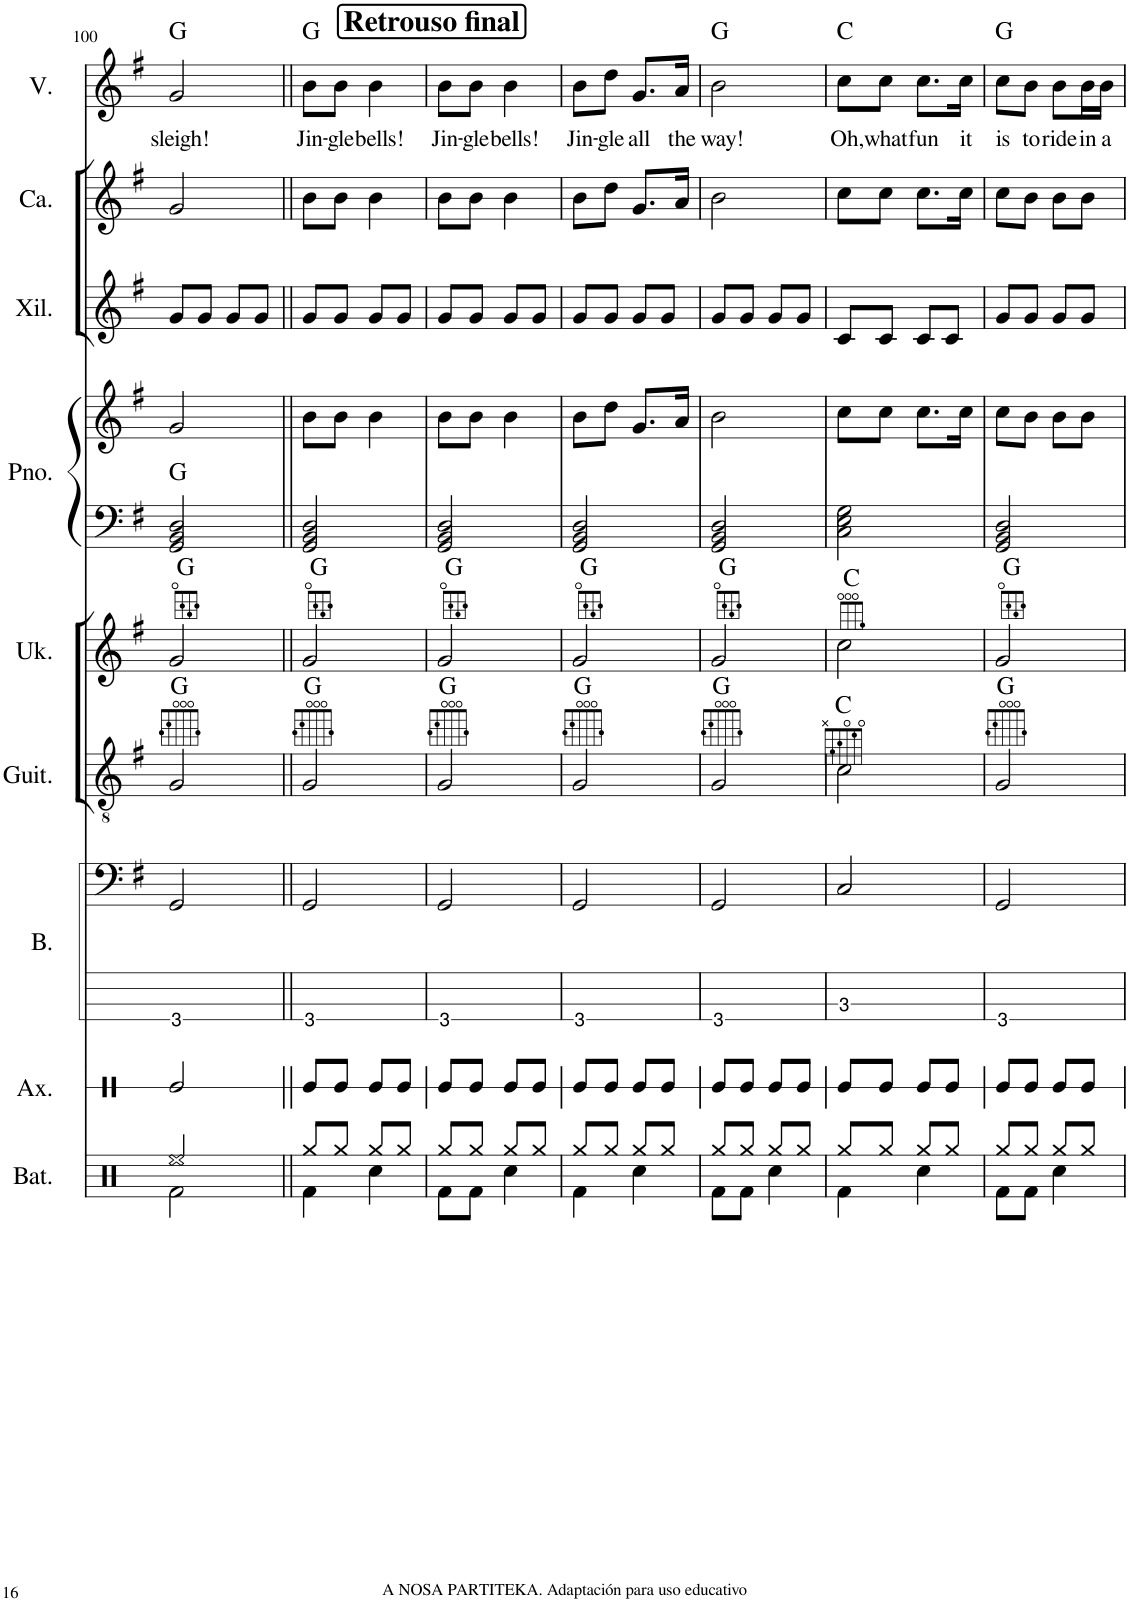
**kern	**kern	**kern	**kern	**kern	**harte	**kern	**harte	**kern	**kern	**harte	**kern	**kern	**kern	**text	**harte
*part9	*part8	*part7	*part7	*part6	*part6	*part5	*part5	*part4	*part4	*part4	*part3	*part2	*part1	*part1	*part1
*staff11	*staff10	*staff9	*staff8	*staff7	*	*staff6	*	*staff5	*staff4	*	*staff3	*staff2	*staff1	*staff1	*
*I"Batería	*I"Axóuxeres	*I"Baixo	*	*I"Guitarra	*	*I"Ukelele	*	*I"Piano	*	*	*I"Xilófono	*I"Carillón	*I"Voz	*	*
*I'Bat.	*I'Ax.	*I'B.	*	*I'Guit.	*	*I'Uk.	*	*I'Pno.	*	*	*I'Xil.	*I'Ca.	*I'V.	*	*
!!LO:PB:g=z
*clefX	*clefX	*	*clefF4	*clefGv2	*	*clefG2	*	*clefF4	*clefG2	*	*clefG2	*clefG2	*clefG2	*	*
*	*	*Trd7c12	*Trd7c12	*	*	*	*	*	*	*	*Trd-7c-12	*Trd-14c-24	*	*	*
*k[b-e-]	*k[]	*k[f#]	*k[f#]	*k[f#]	*	*k[f#]	*	*k[f#]	*k[f#]	*	*k[f#]	*k[f#]	*k[f#]	*	*
*M2/4	*M2/4	*M2/4	*M2/4	*M2/4	*	*M2/4	*	*M2/4	*M2/4	*	*M2/4	*M2/4	*M2/4	*	*
=100	=100	=100	=100	=100	=100	=100	=100	=100	=100	=100	=100	=100	=100	=100	=100
*^	*	*	*	*	*	*	*	*	*	*	*	*	*	*	*
!	!	!	!	!	!	!	!	!	!	!	!	!	!	!	!LO:LY:b	!
2Ree/	2Rf\	2Re/	2GG	2GG/	2G/	G:maj	2g/	G:maj	2GG/ 2BB/ 2D/	2g/	G:maj	8g/L	2g/	2g/	sleigh!	G:maj
.	.	.	.	.	.	.	.	.	.	.	.	8g/J	.	.	.	.
.	.	.	.	.	.	.	.	.	.	.	.	8g/L	.	.	.	.
.	.	.	.	.	.	.	.	.	.	.	.	8g/J	.	.	.	.
!!LO:REH:place=s1:a:B:cj:fs=14:t=Retrouso final
=101||	=101||	=101||	=101||	=101||	=101||	=101||	=101||	=101||	=101||	=101||	=101||	=101||	=101||	=101||	=101||	=101||
!	!	!	!	!	!	!	!	!	!	!	!	!	!	!	!LO:LY:b	!
8Rgg/L	4Rf\	8Re/L	2GG	2GG/	2G/	G:maj	2g/	G:maj	2GG/ 2BB/ 2D/	8b\L	.	8g/L	8b\L	8b\L	Jin-	G:maj
!	!	!	!	!	!	!	!	!	!	!	!	!	!	!	!LO:LY:b	!
8Rgg/J	.	8Re/J	.	.	.	.	.	.	.	8b\J	.	8g/J	8b\J	8b\J	-gle	.
!	!	!	!	!	!	!	!	!	!	!	!	!	!	!	!LO:LY:b	!
8Rgg/L	4Rcc\	8Re/L	.	.	.	.	.	.	.	4b\	.	8g/L	4b\	4b\	bells!	.
8Rgg/J	.	8Re/J	.	.	.	.	.	.	.	.	.	8g/J	.	.	.	.
=102	=102	=102	=102	=102	=102	=102	=102	=102	=102	=102	=102	=102	=102	=102	=102	=102
!	!	!	!	!	!	!	!	!	!	!	!	!	!	!	!LO:LY:b	!
8Rgg/L	8Rf\L	8Re/L	2GG	2GG/	2G/	G:maj	2g/	G:maj	2GG/ 2BB/ 2D/	8b\L	.	8g/L	8b\L	8b\L	Jin-	.
!	!	!	!	!	!	!	!	!	!	!	!	!	!	!	!LO:LY:b	!
8Rgg/J	8Rf\J	8Re/J	.	.	.	.	.	.	.	8b\J	.	8g/J	8b\J	8b\J	-gle	.
!	!	!	!	!	!	!	!	!	!	!	!	!	!	!	!LO:LY:b	!
8Rgg/L	4Rcc\	8Re/L	.	.	.	.	.	.	.	4b\	.	8g/L	4b\	4b\	bells!	.
8Rgg/J	.	8Re/J	.	.	.	.	.	.	.	.	.	8g/J	.	.	.	.
=103	=103	=103	=103	=103	=103	=103	=103	=103	=103	=103	=103	=103	=103	=103	=103	=103
!	!	!	!	!	!	!	!	!	!	!	!	!	!	!	!LO:LY:b	!
8Rgg/L	4Rf\	8Re/L	2GG	2GG/	2G/	G:maj	2g/	G:maj	2GG/ 2BB/ 2D/	8b\L	.	8g/L	8b\L	8b\L	Jin-	.
!	!	!	!	!	!	!	!	!	!	!	!	!	!	!	!LO:LY:b	!
8Rgg/J	.	8Re/J	.	.	.	.	.	.	.	8dd\J	.	8g/J	8dd\J	8dd\J	-gle	.
!	!	!	!	!	!	!	!	!	!	!	!	!	!	!	!LO:LY:b	!
8Rgg/L	4Rcc\	8Re/L	.	.	.	.	.	.	.	8.g/L	.	8g/L	8.g/L	8.g/L	all	.
8Rgg/J	.	8Re/J	.	.	.	.	.	.	.	.	.	8g/J	.	.	.	.
!	!	!	!	!	!	!	!	!	!	!	!	!	!	!	!LO:LY:b	!
.	.	.	.	.	.	.	.	.	.	16a/Jk	.	.	16a/Jk	16a/Jk	the	.
=104	=104	=104	=104	=104	=104	=104	=104	=104	=104	=104	=104	=104	=104	=104	=104	=104
!	!	!	!	!	!	!	!	!	!	!	!	!	!	!	!LO:LY:b	!
8Rgg/L	8Rf\L	8Re/L	2GG	2GG/	2G/	G:maj	2g/	G:maj	2GG/ 2BB/ 2D/	2b\	.	8g/L	2b\	2b\	way!	G:maj
8Rgg/J	8Rf\J	8Re/J	.	.	.	.	.	.	.	.	.	8g/J	.	.	.	.
8Rgg/L	4Rcc\	8Re/L	.	.	.	.	.	.	.	.	.	8g/L	.	.	.	.
8Rgg/J	.	8Re/J	.	.	.	.	.	.	.	.	.	8g/J	.	.	.	.
=105	=105	=105	=105	=105	=105	=105	=105	=105	=105	=105	=105	=105	=105	=105	=105	=105
!	!	!	!	!	!	!	!	!	!	!	!	!	!	!	!LO:LY:b	!
8Rgg/L	4Rf\	8Re/L	2C	2C/	2c\	C:maj	2cc\	C:maj	2C\ 2E\ 2G\	8cc\L	.	8c/L	8cc\L	8cc\L	Oh,	C:maj
!	!	!	!	!	!	!	!	!	!	!	!	!	!	!	!LO:LY:b	!
8Rgg/J	.	8Re/J	.	.	.	.	.	.	.	8cc\J	.	8c/J	8cc\J	8cc\J	what	.
!	!	!	!	!	!	!	!	!	!	!	!	!	!	!	!LO:LY:b	!
8Rgg/L	4Rcc\	8Re/L	.	.	.	.	.	.	.	8.cc\L	.	8c/L	8.cc\L	8.cc\L	fun	.
8Rgg/J	.	8Re/J	.	.	.	.	.	.	.	.	.	8c/J	.	.	.	.
!	!	!	!	!	!	!	!	!	!	!	!	!	!	!	!LO:LY:b	!
.	.	.	.	.	.	.	.	.	.	16cc\Jk	.	.	16cc\Jk	16cc\Jk	it	.
=106	=106	=106	=106	=106	=106	=106	=106	=106	=106	=106	=106	=106	=106	=106	=106	=106
!	!	!	!	!	!	!	!	!	!	!	!	!	!	!	!LO:LY:b	!
8Rgg/L	8Rf\L	8Re/L	2GG	2GG/	2G/	G:maj	2g/	G:maj	2GG/ 2BB/ 2D/	8cc\L	.	8g/L	8cc\L	8cc\L	is	G:maj
!	!	!	!	!	!	!	!	!	!	!	!	!	!	!	!LO:LY:b	!
8Rgg/J	8Rf\J	8Re/J	.	.	.	.	.	.	.	8b\J	.	8g/J	8b\J	8b\J	to	.
!	!	!	!	!	!	!	!	!	!	!	!	!	!	!	!LO:LY:b	!
8Rgg/L	4Rcc\	8Re/L	.	.	.	.	.	.	.	8b\L	.	8g/L	8b\L	8b\L	ride	.
!	!	!	!	!	!	!	!	!	!	!	!	!	!	!	!LO:LY:b	!
8Rgg/J	.	8Re/J	.	.	.	.	.	.	.	8b\J	.	8g/J	8b\J	16b\L	in	.
!	!	!	!	!	!	!	!	!	!	!	!	!	!	!	!LO:LY:b	!
.	.	.	.	.	.	.	.	.	.	.	.	.	.	16b\JJ	a	.
*v	*v	*	*	*	*	*	*	*	*	*	*	*	*	*	*	*
=	=	=	=	=	=	=	=	=	=	=	=	=	=	=	=
*-	*-	*-	*-	*-	*-	*-	*-	*-	*-	*-	*-	*-	*-	*-	*-
